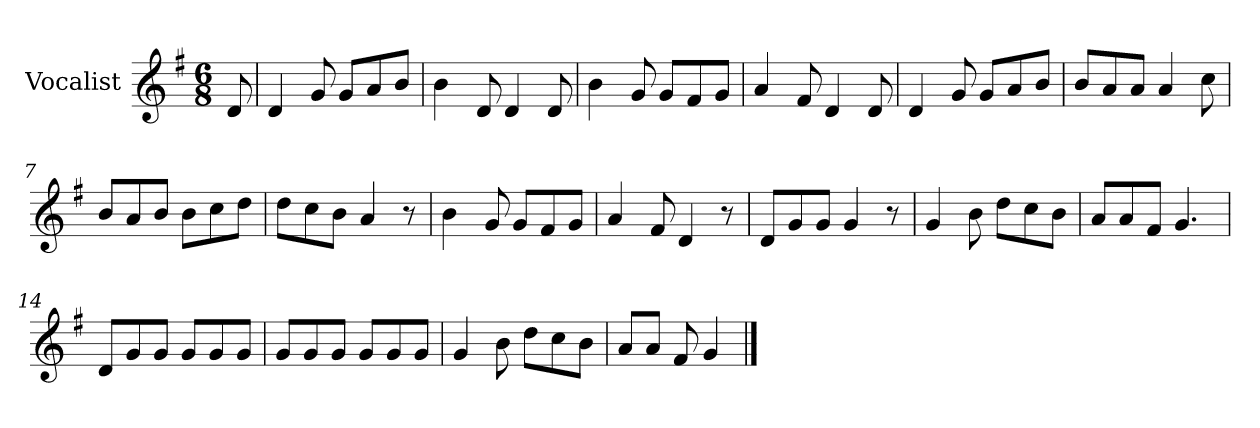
**kern
*part1
*staff1
*I"Vocalist
*k[f#]
*G:
*M6/8
=
8d
=1
4d
8g
8gL
8a
8bJ
=2
4b
8d
4d
8d
=3
4b
8g
8gL
8f#
8gJ
=4
4a
8f#
4d
8d
=5
4d
8g
8gL
8a
8bJ
=6
8bL
8a
8aJ
4a
8cc
=7
8bL
8a
8bJ
8bL
8cc
8ddJ
=8
8ddL
8cc
8bJ
4a
8r
=9
4b
8g
8gL
8f#
8gJ
=10
4a
8f#
4d
8r
=11
8dL
8g
8gJ
4g
8r
=12
4g
8b
8ddL
8cc
8bJ
=13
8aL
8a
8f#J
4.g
=14
8dL
8g
8gJ
8gL
8g
8gJ
=15
8gL
8g
8gJ
8gL
8g
8gJ
=16
4g
8b
8ddL
8cc
8bJ
=17
8aL
8aJ
8f#
4g
==
*-
